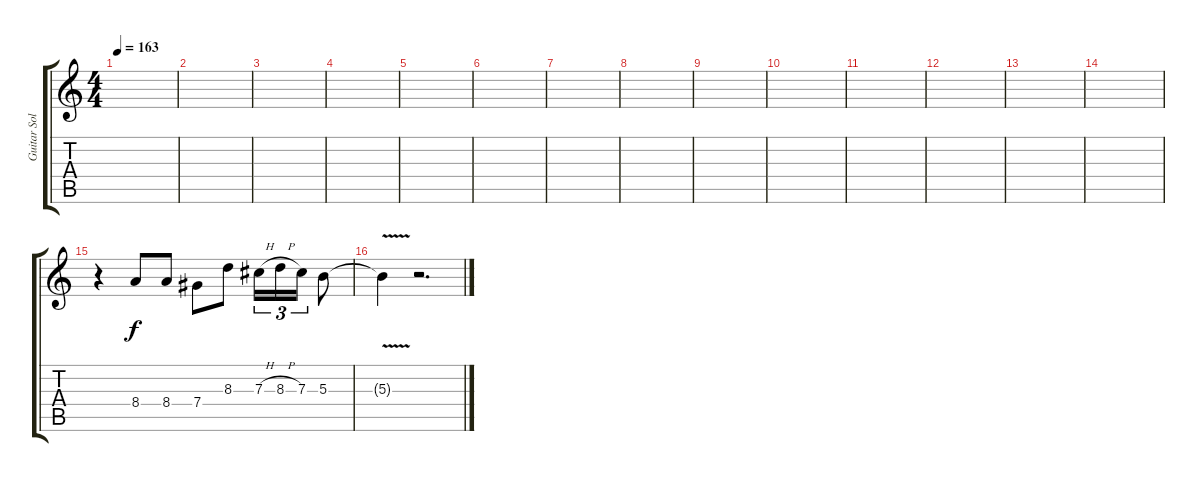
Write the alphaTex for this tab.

\track ("Guitar Solo" "Guitar Sol") {instrument distortionguitar}
\staff {score tabs}
\tuning (Eb4 Bb3 Gb3 Db3 Ab2 Eb2) {hide}
\ts (4 4)
\tempo 163
\clef g2
\ks c
|
|
|
|
|
|
|
|
|
|
|
|
|
|
r.4 8.4.8 8.4.8 7.4.8 8.3.8 7.3{h}.16{tu (3 2)} 8.3{h}.16{tu (3 2)} 7.3.16{tu (3 2)} 5.3.8 |
5.3{v t}.4 r.2{d}
